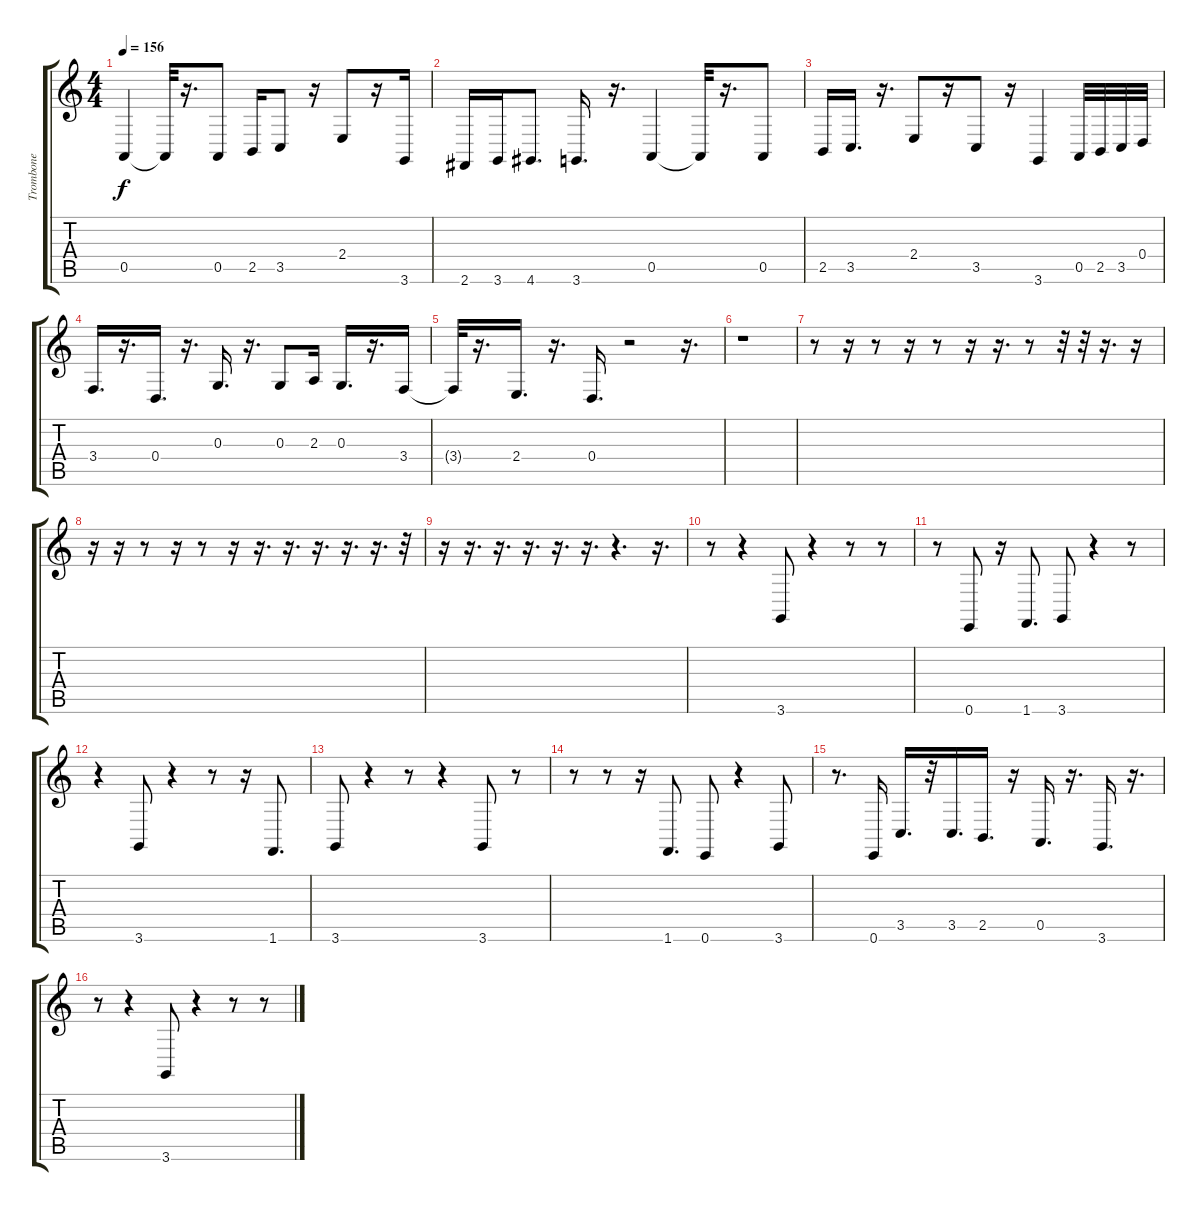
\track ("Trombone" "Trombone") {instrument trombone}
\staff {score tabs}
\tuning (E4 B3 G3 D3 A2 E2) {hide}
\ts (4 4)
\tempo 156
\clef g2
\ks c
0.5.4{dy f} 0.5{t}.32 r.16{d} 0.5.8 2.5.16 3.5.8 r.16 2.4.8 r.16 3.6.16 |
2.6.16 3.6.16 4.6.8{d} 3.6.16{d} r.16{d} 0.5.4 0.5{t}.32 r.16{d} 0.5.8 |
2.5.16 3.5.16{d} r.16{d} 2.4.8 r.16 3.5.8 r.16 3.6.4 0.5.32 2.5.32 3.5.32 0.4.32 |
3.4.16{d} r.16{d} 0.4.16{d} r.16{d} 0.3.16{d} r.16{d} 0.3.8 2.3.16 0.3.16{d} r.16{d} 3.4.16 |
3.4{t}.32 r.16{d} 2.4.16{d} r.16{d} 0.4.16{d} r.2 r.16{d} |
r.1 |
r.8 r.16 r.8 r.16 r.8 r.16 r.16{d} r.8 r.32 r.32 r.16{d} r.16 |
r.16 r.16 r.8 r.16 r.8 r.16 r.16{d} r.16{d} r.16{d} r.16{d} r.16{d} r.32 |
r.16 r.16{d} r.16{d} r.16{d} r.16{d} r.16{d} r.4{d} r.16{d} |
r.8{volume 11} r.4 3.6.8{volume 11} r.4 r.8 r.8 |
r.8 0.6.8 r.16 1.6.8{d} 3.6.8 r.4 r.8 |
r.4 3.6.8 r.4 r.8 r.16 1.6.8{d} |
3.6.8 r.4 r.8 r.4 3.6.8 r.8 |
r.8 r.8 r.16 1.6.8{d} 0.6.8 r.4 3.6.8 |
r.8{d} 0.6.16 3.5.16{d} r.32 3.5.16{d} 2.5.16{d} r.16 0.5.16{d} r.16{d} 3.6.16{d} r.16{d} |
r.8 r.4 3.6.8 r.4 r.8 r.8
